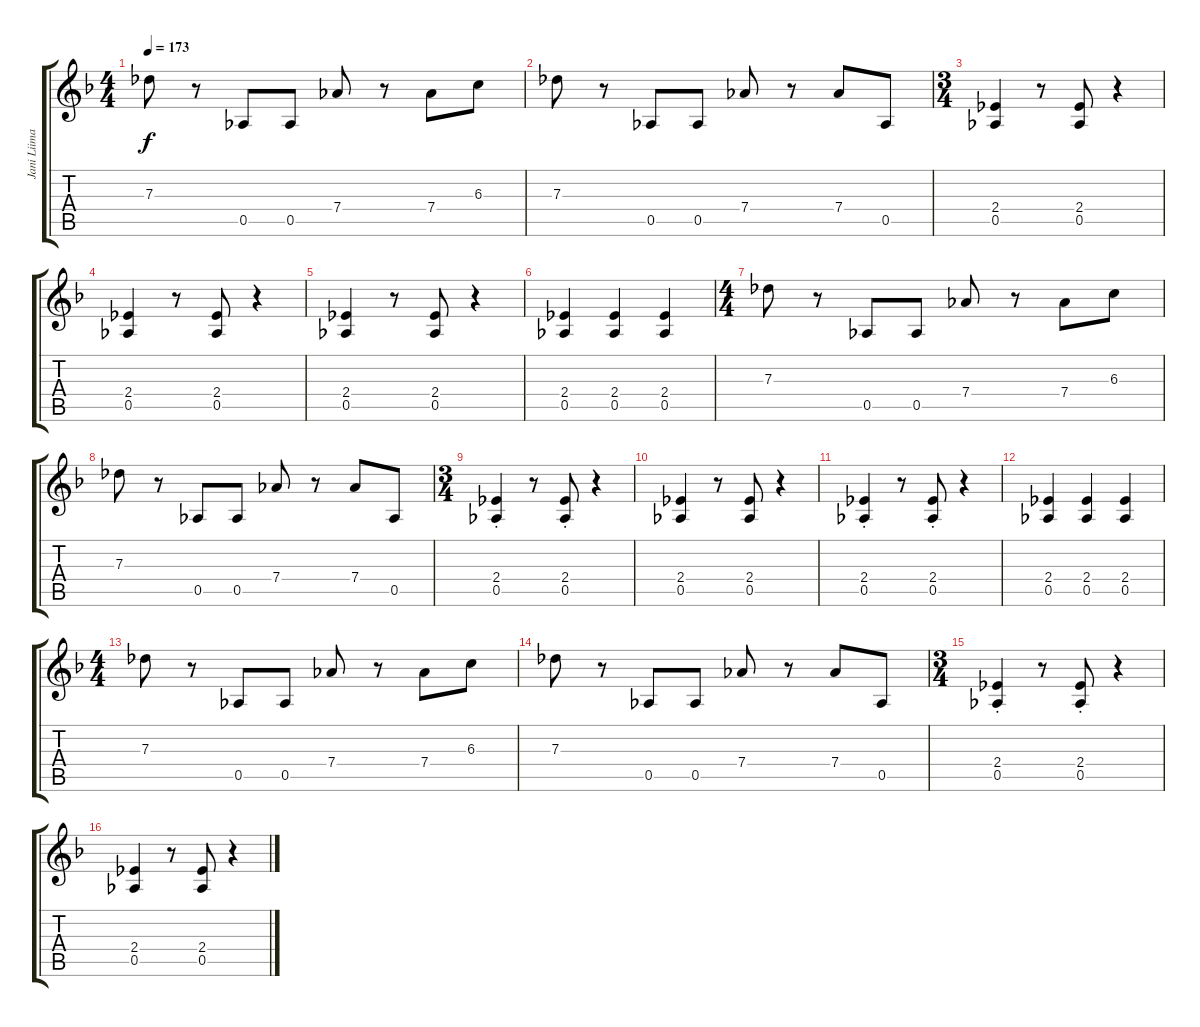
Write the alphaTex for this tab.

\track ("Jani Liimatainen - Guitar II" "Jani Liima") {instrument distortionguitar}
\staff {score tabs}
\tuning (Eb4 Bb3 Gb3 Db3 Ab2 Eb2) {hide}
\ts (4 4)
\tempo 173
\clef g2
\ks dminor
7.3.8{dy f} r.8 0.5.8 0.5.8 7.4.8 r.8 7.4.8 6.3.8 |
7.3.8 r.8 0.5.8 0.5.8 7.4.8 r.8 7.4.8 0.5.8 |
\ts (3 4)
(2.4 0.5).4 r.8 (2.4 0.5).8 r.4 |
(2.4 0.5).4 r.8 (2.4 0.5).8 r.4 |
(2.4 0.5).4 r.8 (2.4 0.5).8 r.4 |
(2.4 0.5).4 (2.4 0.5).4 (2.4 0.5).4 |
\ts (4 4)
7.3.8 r.8 0.5.8 0.5.8 7.4.8 r.8 7.4.8 6.3.8 |
7.3.8 r.8 0.5.8 0.5.8 7.4.8 r.8 7.4.8 0.5.8 |
\ts (3 4)
(2.4{st} 0.5).4 r.8 (2.4{st} 0.5).8 r.4 |
(2.4 0.5).4 r.8 (2.4 0.5).8 r.4 |
(2.4{st} 0.5).4 r.8 (2.4{st} 0.5).8 r.4 |
(2.4 0.5).4 (2.4 0.5).4 (2.4 0.5).4 |
\ts (4 4)
7.3.8 r.8 0.5.8 0.5.8 7.4.8 r.8 7.4.8 6.3.8 |
7.3.8 r.8 0.5.8 0.5.8 7.4.8 r.8 7.4.8 0.5.8 |
\ts (3 4)
(2.4{st} 0.5).4 r.8 (2.4{st} 0.5).8 r.4 |
(2.4 0.5).4 r.8 (2.4 0.5).8 r.4
